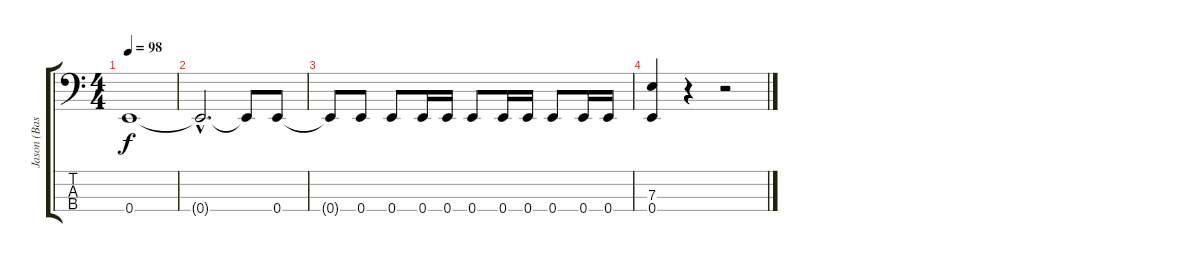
\track ("Jason (Bass)" "Jason (Bas") {instrument electricbasspick}
\staff {score tabs}
\tuning (G2 D2 A1 E1) {hide}
\ts (4 4)
\tempo 98
\clef f4
\ks c
0.4{t}.1{dy f} |
0.4{hac t}.2{d} 0.4{t}.8 0.4.8 |
0.4{t}.8 0.4.8 0.4.8 0.4.16 0.4.16 0.4.8 0.4.16 0.4.16 0.4.8 0.4.16 0.4.16 |
(7.3 0.4).4 r.4 r.2
